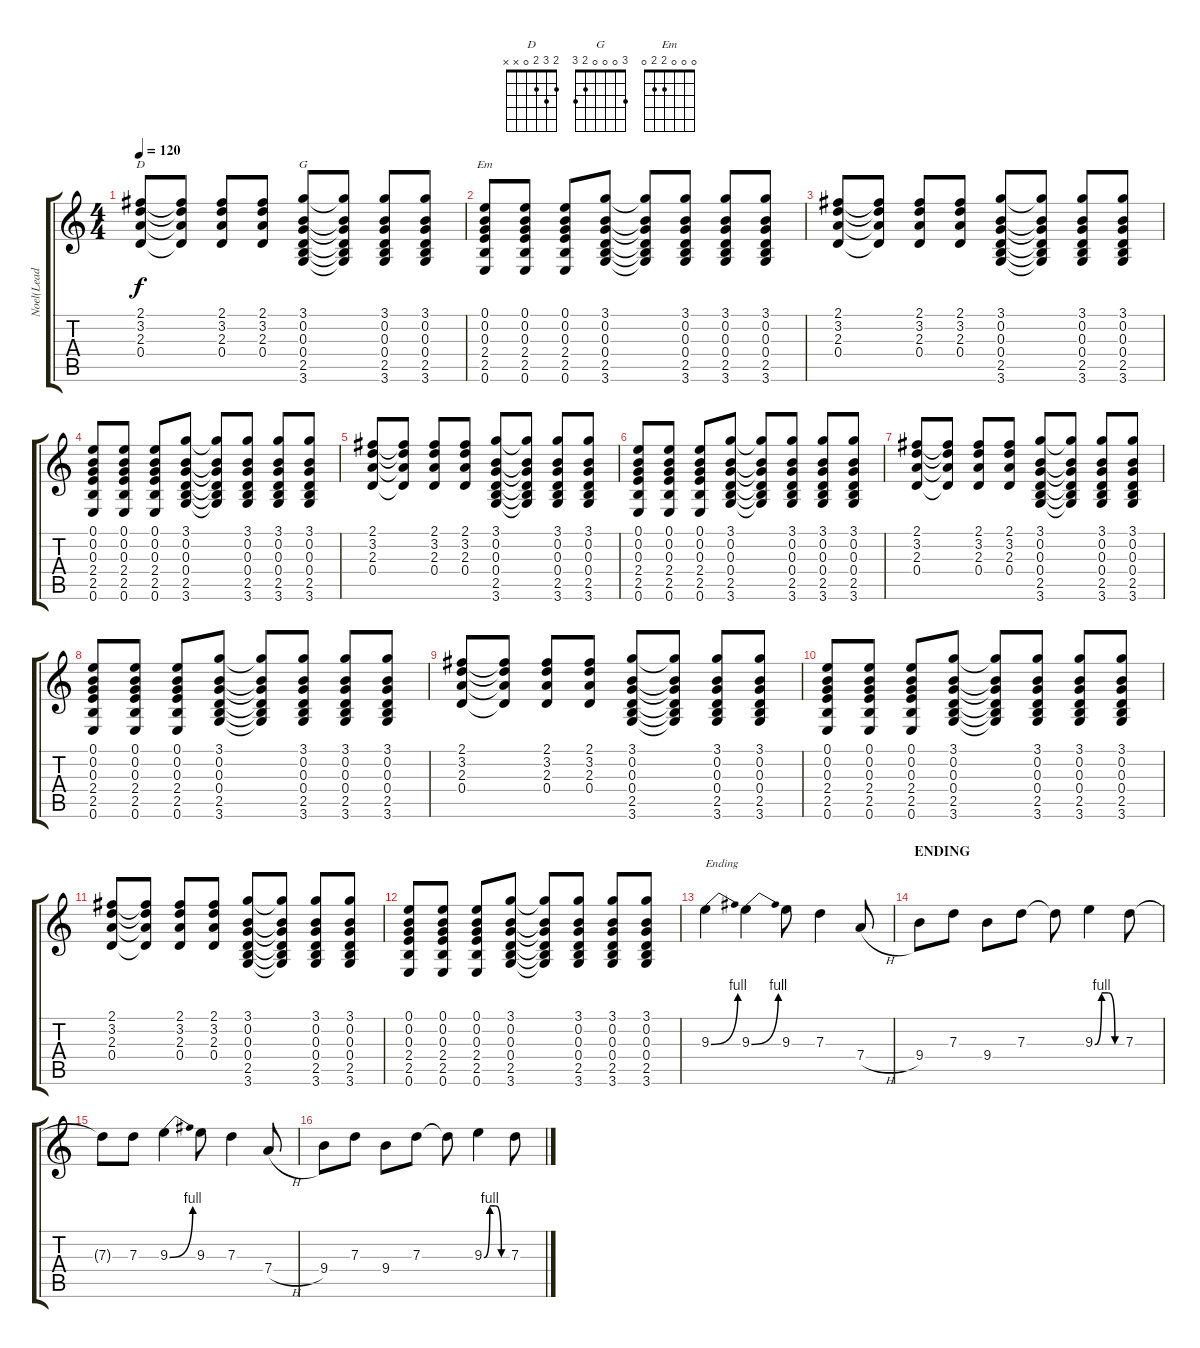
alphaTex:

\track ("Noel(Lead Guitar)" "Noel(Lead ") {instrument overdrivenguitar}
\staff {score tabs}
\tuning (E4 B3 G3 D3 A2 E2) {hide}
\chord ("D" 2 3 2 0 x x)
\chord ("G" 3 0 0 0 2 3)
\chord ("Em" 0 0 0 2 2 0)
\ts (4 4)
\tempo 120
\clef g2
\ks c
(2.1 3.2 2.3 0.4).8{ch "D" dy f} (2.1{t} 3.2{t} 2.3{t} 0.4{t}).8 (2.1 3.2 2.3 0.4).8 (2.1 3.2 2.3 0.4).8 (3.1 0.2 0.3 0.4 2.5 3.6).8{ch "G"} (3.1{t} 0.2{t} 0.3{t} 0.4{t} 2.5{t} 3.6{t}).8 (3.1 0.2 0.3 0.4 2.5 3.6).8 (3.1 0.2 0.3 0.4 2.5 3.6).8 |
(0.1 0.2 0.3 2.4 2.5 0.6).8{ch "Em"} (0.1 0.2 0.3 2.4 2.5 0.6).8 (0.1 0.2 0.3 2.4 2.5 0.6).8 (3.1 0.2 0.3 0.4 2.5 3.6).8 (3.1{t} 0.2{t} 0.3{t} 0.4{t} 2.5{t} 3.6{t}).8 (3.1 0.2 0.3 0.4 2.5 3.6).8 (3.1 0.2 0.3 0.4 2.5 3.6).8 (3.1 0.2 0.3 0.4 2.5 3.6).8 |
(2.1 3.2 2.3 0.4).8 (2.1{t} 3.2{t} 2.3{t} 0.4{t}).8 (2.1 3.2 2.3 0.4).8 (2.1 3.2 2.3 0.4).8 (3.1 0.2 0.3 0.4 2.5 3.6).8 (3.1{t} 0.2{t} 0.3{t} 0.4{t} 2.5{t} 3.6{t}).8 (3.1 0.2 0.3 0.4 2.5 3.6).8 (3.1 0.2 0.3 0.4 2.5 3.6).8 |
(0.1 0.2 0.3 2.4 2.5 0.6).8 (0.1 0.2 0.3 2.4 2.5 0.6).8 (0.1 0.2 0.3 2.4 2.5 0.6).8 (3.1 0.2 0.3 0.4 2.5 3.6).8 (3.1{t} 0.2{t} 0.3{t} 0.4{t} 2.5{t} 3.6{t}).8 (3.1 0.2 0.3 0.4 2.5 3.6).8 (3.1 0.2 0.3 0.4 2.5 3.6).8 (3.1 0.2 0.3 0.4 2.5 3.6).8 |
(2.1 3.2 2.3 0.4).8 (2.1{t} 3.2{t} 2.3{t} 0.4{t}).8 (2.1 3.2 2.3 0.4).8 (2.1 3.2 2.3 0.4).8 (3.1 0.2 0.3 0.4 2.5 3.6).8 (3.1{t} 0.2{t} 0.3{t} 0.4{t} 2.5{t} 3.6{t}).8 (3.1 0.2 0.3 0.4 2.5 3.6).8 (3.1 0.2 0.3 0.4 2.5 3.6).8 |
(0.1 0.2 0.3 2.4 2.5 0.6).8 (0.1 0.2 0.3 2.4 2.5 0.6).8 (0.1 0.2 0.3 2.4 2.5 0.6).8 (3.1 0.2 0.3 0.4 2.5 3.6).8 (3.1{t} 0.2{t} 0.3{t} 0.4{t} 2.5{t} 3.6{t}).8 (3.1 0.2 0.3 0.4 2.5 3.6).8 (3.1 0.2 0.3 0.4 2.5 3.6).8 (3.1 0.2 0.3 0.4 2.5 3.6).8 |
(2.1 3.2 2.3 0.4).8 (2.1{t} 3.2{t} 2.3{t} 0.4{t}).8 (2.1 3.2 2.3 0.4).8 (2.1 3.2 2.3 0.4).8 (3.1 0.2 0.3 0.4 2.5 3.6).8 (3.1{t} 0.2{t} 0.3{t} 0.4{t} 2.5{t} 3.6{t}).8 (3.1 0.2 0.3 0.4 2.5 3.6).8 (3.1 0.2 0.3 0.4 2.5 3.6).8 |
(0.1 0.2 0.3 2.4 2.5 0.6).8 (0.1 0.2 0.3 2.4 2.5 0.6).8 (0.1 0.2 0.3 2.4 2.5 0.6).8 (3.1 0.2 0.3 0.4 2.5 3.6).8 (3.1{t} 0.2{t} 0.3{t} 0.4{t} 2.5{t} 3.6{t}).8 (3.1 0.2 0.3 0.4 2.5 3.6).8 (3.1 0.2 0.3 0.4 2.5 3.6).8 (3.1 0.2 0.3 0.4 2.5 3.6).8 |
(2.1 3.2 2.3 0.4).8 (2.1{t} 3.2{t} 2.3{t} 0.4{t}).8 (2.1 3.2 2.3 0.4).8 (2.1 3.2 2.3 0.4).8 (3.1 0.2 0.3 0.4 2.5 3.6).8 (3.1{t} 0.2{t} 0.3{t} 0.4{t} 2.5{t} 3.6{t}).8 (3.1 0.2 0.3 0.4 2.5 3.6).8 (3.1 0.2 0.3 0.4 2.5 3.6).8 |
(0.1 0.2 0.3 2.4 2.5 0.6).8 (0.1 0.2 0.3 2.4 2.5 0.6).8 (0.1 0.2 0.3 2.4 2.5 0.6).8 (3.1 0.2 0.3 0.4 2.5 3.6).8 (3.1{t} 0.2{t} 0.3{t} 0.4{t} 2.5{t} 3.6{t}).8 (3.1 0.2 0.3 0.4 2.5 3.6).8 (3.1 0.2 0.3 0.4 2.5 3.6).8 (3.1 0.2 0.3 0.4 2.5 3.6).8 |
(2.1 3.2 2.3 0.4).8 (2.1{t} 3.2{t} 2.3{t} 0.4{t}).8 (2.1 3.2 2.3 0.4).8 (2.1 3.2 2.3 0.4).8 (3.1 0.2 0.3 0.4 2.5 3.6).8 (3.1{t} 0.2{t} 0.3{t} 0.4{t} 2.5{t} 3.6{t}).8 (3.1 0.2 0.3 0.4 2.5 3.6).8 (3.1 0.2 0.3 0.4 2.5 3.6).8 |
(0.1 0.2 0.3 2.4 2.5 0.6).8 (0.1 0.2 0.3 2.4 2.5 0.6).8 (0.1 0.2 0.3 2.4 2.5 0.6).8 (3.1 0.2 0.3 0.4 2.5 3.6).8 (3.1{t} 0.2{t} 0.3{t} 0.4{t} 2.5{t} 3.6{t}).8 (3.1 0.2 0.3 0.4 2.5 3.6).8 (3.1 0.2 0.3 0.4 2.5 3.6).8 (3.1 0.2 0.3 0.4 2.5 3.6).8 |
9.3{be (bend 0 0 60 4)}.4{txt "Ending" volume 13} 9.3{be (bend 0 0 60 4)}.4 9.3.8 7.3.4 7.4{h}.8 |
\section ("" "ENDING")
9.4.8 7.3.8 9.4.8 7.3.8 7.3{t}.8 9.3{be (custom 0 0 15 4 30 4 45 0 60 0)}.4 7.3.8 |
7.3{t}.8 7.3.8 9.3{be (bend 0 0 60 4)}.4 9.3.8 7.3.4 7.4{h}.8 |
9.4.8 7.3.8 9.4.8 7.3.8 7.3{t}.8 9.3{be (custom 0 0 15 4 30 4 45 0 60 0)}.4 7.3.8
